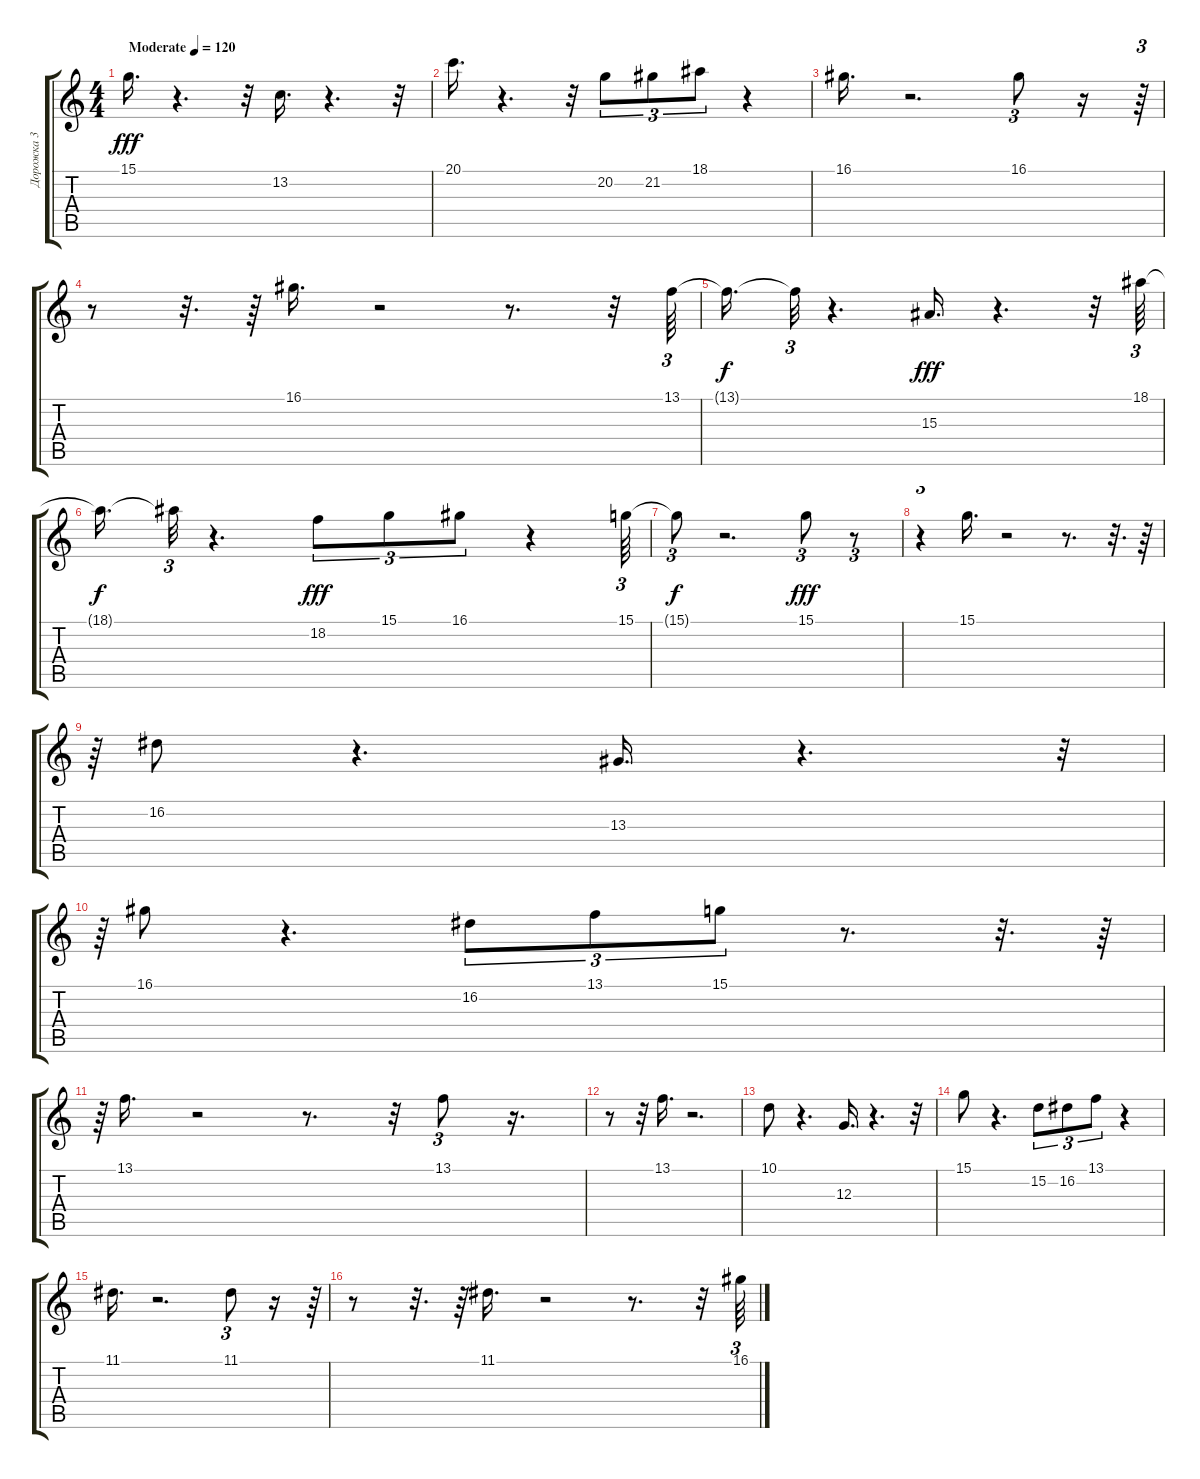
\track ("Дорожка 3" "Дорожка 3") {instrument synthstrings1}
\staff {score tabs}
\tuning (E4 B3 G3 D3 A2 E2) {hide}
\ts (4 4)
\tempo (120 "Moderate")
\clef g2
\ks c
15.1.16{d dy fff instrument synthstrings1} r.4{d} r.32 13.2.16{d} r.4{d} r.32 |
20.1.16{d} r.4{d} r.32 20.2.8{tu (3 2)} 21.2.8{tu (3 2)} 18.1.8{tu (3 2)} r.4 |
16.1.16{d} r.2{d} 16.1.8{tu (3 2)} r.16 r.64{tu (3 2)} |
r.8 r.32{d} r.64 16.1.16{d} r.2 r.8{d} r.32 13.1.64{tu (3 2)} |
13.1{t}.16{d dy f} 13.1{t}.32{tu (3 2)} r.4{d} 15.3.16{d dy fff} r.4{d} r.32 18.1.64{tu (3 2)} |
18.1{t}.16{d dy f} 18.1{t}.32{tu (3 2)} r.4{d} 18.2.8{tu (3 2) dy fff} 15.1.8{tu (3 2)} 16.1.8{tu (3 2)} r.4 15.1.64{tu (3 2)} |
15.1{t}.8{tu (3 2) dy f} r.2{d} 15.1.8{tu (3 2) dy fff} r.8{tu (3 2)} |
r.4{tu (3 2)} 15.1.16{d} r.2 r.8{d} r.32{d} r.64 |
r.64{tu (3 2)} 16.2.8 r.4{d} 13.3.16{d} r.4{d} r.32{tu (3 2)} |
r.64{tu (3 2)} 16.1.8 r.4{d} 16.2.8{tu (3 2)} 13.1.8{tu (3 2)} 15.1.8{tu (3 2)} r.8{d} r.32{d} r.64 |
r.64{tu (3 2)} 13.1.16{d} r.2 r.8{d} r.32 13.1.8{tu (3 2)} r.16{d} |
r.8 r.32 13.1.16{d} r.2{d} |
10.1.8 r.4{d} 12.3.16{d} r.4{d} r.32 |
15.1.8 r.4{d} 15.2.8{tu (3 2)} 16.2.8{tu (3 2)} 13.1.8{tu (3 2)} r.4 |
11.1.16{d} r.2{d} 11.1.8{tu (3 2)} r.16 r.64{tu (3 2)} |
r.8 r.32{d} r.64 11.1.16{d} r.2 r.8{d} r.32 16.1.64{tu (3 2)}
